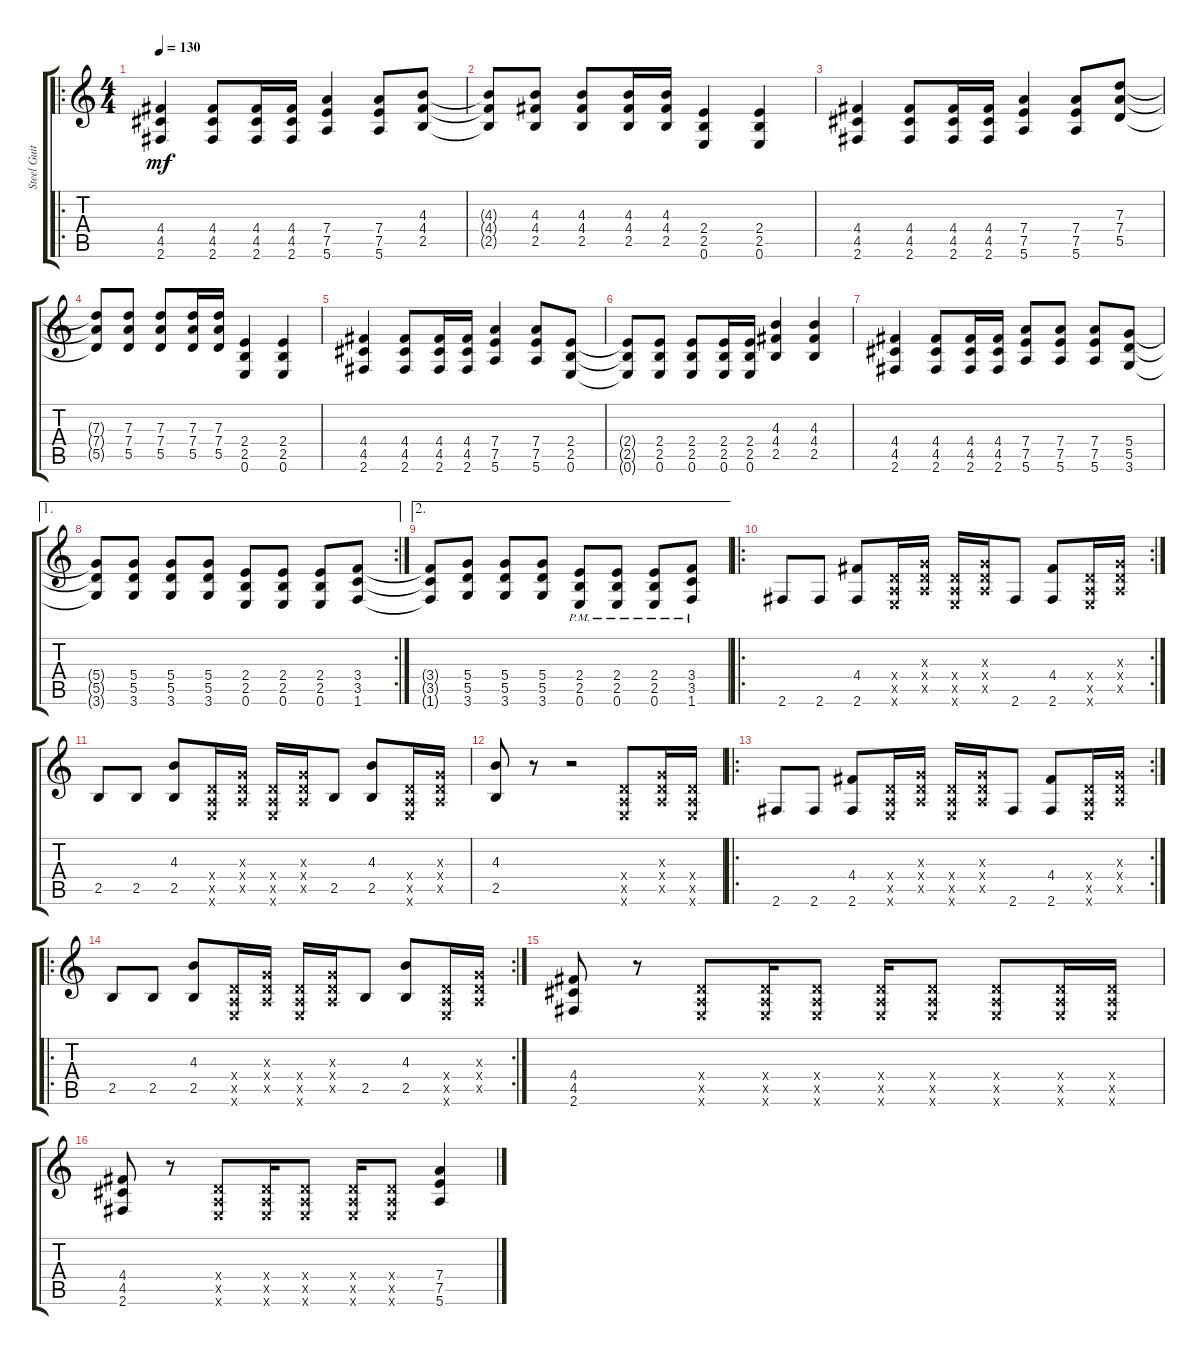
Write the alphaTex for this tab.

\track ("Steel Guitar" "Steel Guit") {instrument acousticguitarsteel}
\staff {score tabs}
\tuning (E4 B3 G3 D3 A2 E2) {hide}
\ro
\ts (4 4)
\tempo 130
\clef g2
\ks c
(4.4 4.5 2.6).4{dy mf} (4.4 4.5 2.6).8 (4.4 4.5 2.6).16 (4.4 4.5 2.6).16 (7.4 7.5 5.6).4 (7.4 7.5 5.6).8 (4.3 4.4 2.5).8 |
(4.3{t} 4.4{t} 2.5{t}).8 (4.3 4.4 2.5).8 (4.3 4.4 2.5).8 (4.3 4.4 2.5).16 (4.3 4.4 2.5).16 (2.4 2.5 0.6).4 (2.4 2.5 0.6).4 |
(4.4 4.5 2.6).4 (4.4 4.5 2.6).8 (4.4 4.5 2.6).16 (4.4 4.5 2.6).16 (7.4 7.5 5.6).4 (7.4 7.5 5.6).8 (7.3 7.4 5.5).8 |
(7.3{t} 7.4{t} 5.5{t}).8 (7.3 7.4 5.5).8 (7.3 7.4 5.5).8 (7.3 7.4 5.5).16 (7.3 7.4 5.5).16 (2.4 2.5 0.6).4 (2.4 2.5 0.6).4 |
(4.4 4.5 2.6).4 (4.4 4.5 2.6).8 (4.4 4.5 2.6).16 (4.4 4.5 2.6).16 (7.4 7.5 5.6).4 (7.4 7.5 5.6).8 (2.4 2.5 0.6).8 |
(2.4{t} 2.5{t} 0.6{t}).8 (2.4 2.5 0.6).8 (2.4 2.5 0.6).8 (2.4 2.5 0.6).16 (2.4 2.5 0.6).16 (4.3 4.4 2.5).4 (4.3 4.4 2.5).4 |
(4.4 4.5 2.6).4 (4.4 4.5 2.6).8 (4.4 4.5 2.6).16 (4.4 4.5 2.6).16 (7.4 7.5 5.6).8 (7.4 7.5 5.6).8 (7.4 7.5 5.6).8 (5.4 5.5 3.6).8 |
\ae 1
\rc 2
(5.4{t} 5.5{t} 3.6{t}).8 (5.4 5.5 3.6).8 (5.4 5.5 3.6).8 (5.4 5.5 3.6).8 (2.4 2.5 0.6).8 (2.4 2.5 0.6).8 (2.4 2.5 0.6).8 (3.4 3.5 1.6).8 |
\ae 2
(3.4{t} 3.5{t} 1.6{t}).8 (5.4 5.5 3.6).8 (5.4 5.5 3.6).8 (5.4 5.5 3.6).8 (2.4{pm} 2.5{pm} 0.6{pm}).8 (2.4{pm} 2.5{pm} 0.6{pm}).8 (2.4{pm} 2.5{pm} 0.6{pm}).8 (3.4{pm} 3.5{pm} 1.6{pm}).8 |
\ro
\rc 2
2.6.8 2.6.8 (4.4 2.6).8 (0.4{x} 0.5{x} 0.6{x}).16 (0.3{x} 0.4{x} 0.5{x}).16 (0.4{x} 0.5{x} 0.6{x}).16 (0.3{x} 0.4{x} 0.5{x}).16 2.6.8 (4.4 2.6).8 (0.4{x} 0.5{x} 0.6{x}).16 (0.3{x} 0.4{x} 0.5{x}).16 |
2.5.8 2.5.8 (4.3 2.5).8 (0.4{x} 0.5{x} 0.6{x}).16 (0.3{x} 0.4{x} 0.5{x}).16 (0.4{x} 0.5{x} 0.6{x}).16 (0.3{x} 0.4{x} 0.5{x}).16 2.5.8 (4.3 2.5).8 (0.4{x} 0.5{x} 0.6{x}).16 (0.3{x} 0.4{x} 0.5{x}).16 |
(4.3 2.5).8 r.8 r.2 (0.4{x} 0.5{x} 0.6{x}).8 (0.3{x} 0.4{x} 0.5{x}).16 (0.4{x} 0.5{x} 0.6{x}).16 |
\ro
\rc 2
2.6.8 2.6.8 (4.4 2.6).8 (0.4{x} 0.5{x} 0.6{x}).16 (0.3{x} 0.4{x} 0.5{x}).16 (0.4{x} 0.5{x} 0.6{x}).16 (0.3{x} 0.4{x} 0.5{x}).16 2.6.8 (4.4 2.6).8 (0.4{x} 0.5{x} 0.6{x}).16 (0.3{x} 0.4{x} 0.5{x}).16 |
\ro
\rc 2
2.5.8 2.5.8 (4.3 2.5).8 (0.4{x} 0.5{x} 0.6{x}).16 (0.3{x} 0.4{x} 0.5{x}).16 (0.4{x} 0.5{x} 0.6{x}).16 (0.3{x} 0.4{x} 0.5{x}).16 2.5.8 (4.3 2.5).8 (0.4{x} 0.5{x} 0.6{x}).16 (0.3{x} 0.4{x} 0.5{x}).16 |
(4.4 4.5 2.6).8 r.8 (0.4{x} 0.5{x} 0.6{x}).8 (0.4{x} 0.5{x} 0.6{x}).16 (0.4{x} 0.5{x} 0.6{x}).8 (0.4{x} 0.5{x} 0.6{x}).16 (0.4{x} 0.5{x} 0.6{x}).8 (0.4{x} 0.5{x} 0.6{x}).8 (0.4{x} 0.5{x} 0.6{x}).16 (0.4{x} 0.5{x} 0.6{x}).16 |
(4.4 4.5 2.6).8 r.8 (0.4{x} 0.5{x} 0.6{x}).8 (0.4{x} 0.5{x} 0.6{x}).16 (0.4{x} 0.5{x} 0.6{x}).8 (0.4{x} 0.5{x} 0.6{x}).16 (0.4{x} 0.5{x} 0.6{x}).8 (7.4 7.5 5.6).4
